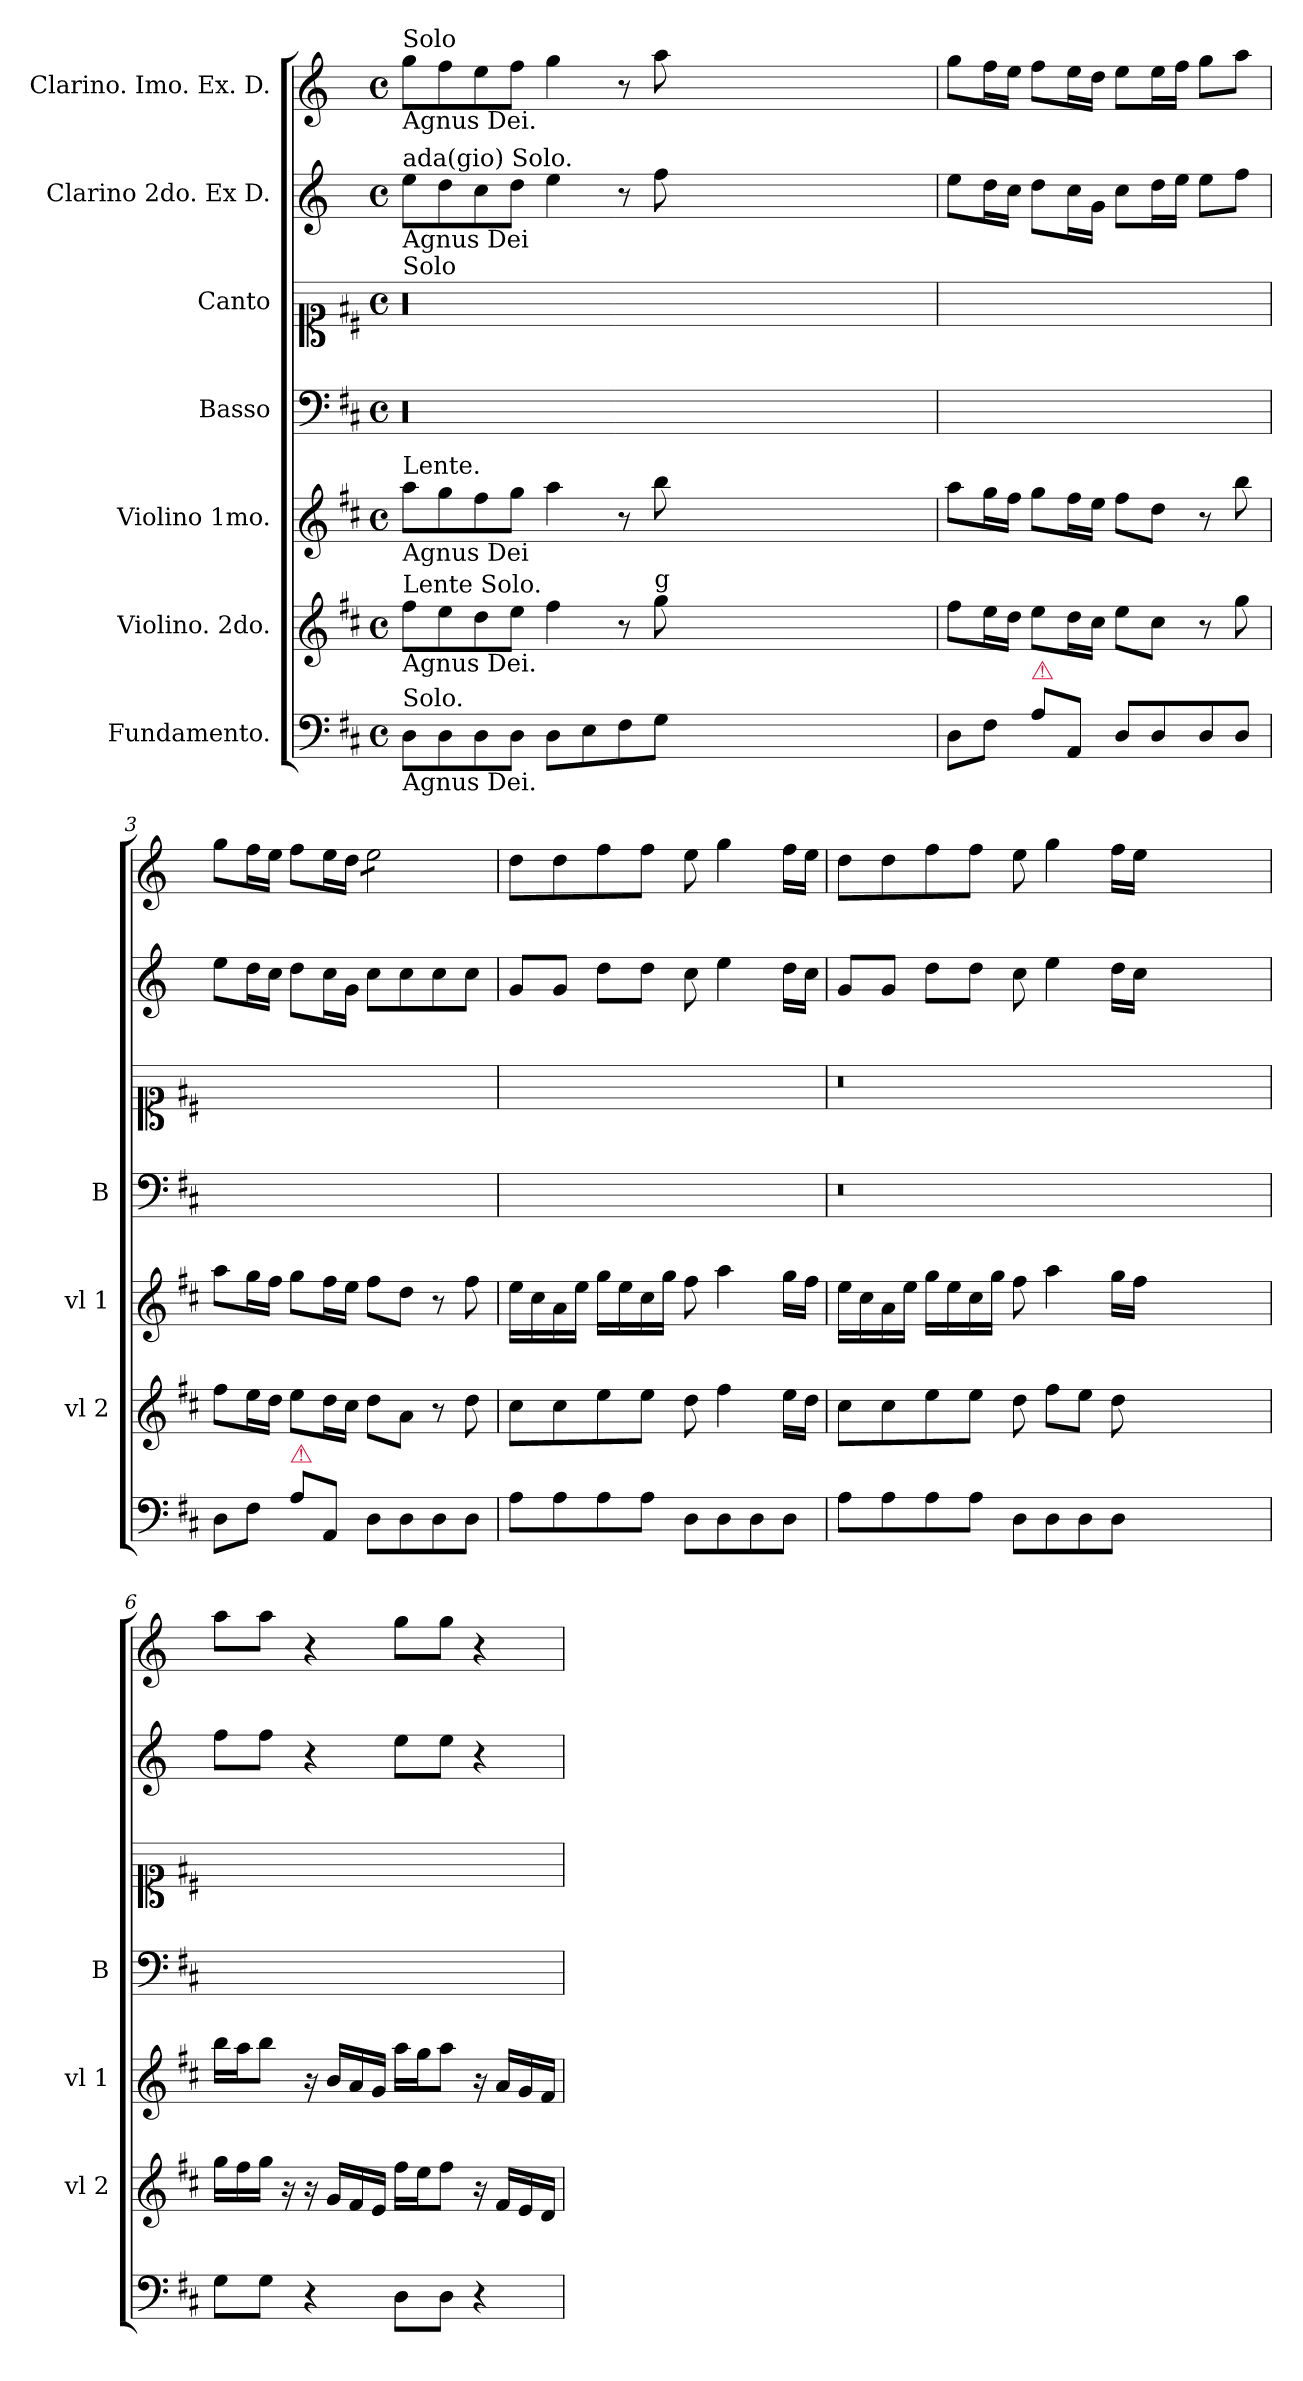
**kern	**kern	**kern	**kern	**kern	**kern	**kern
*part7	*part6	*part5	*part4	*part3	*part2	*part1
*staff7	*staff6	*staff5	*staff4	*staff3	*staff2	*staff1
*I"Fundamento.	*I"Violino. 2do.	*I"Violino 1mo.	*I"Basso	*I"Canto	*I"Clarino 2do. Ex D.	*I"Clarino. Imo. Ex. D.
*	*I'vl 2	*I'vl 1	*I'B	*	*	*
*clefF4	*clefG2	*clefG2	*clefF4	*clefC1	*clefG2	*clefG2
*	*	*	*	*	*ITrd-1c-2	*ITrd-1c-2
*k[f#c#]	*k[f#c#]	*k[f#c#]	*k[f#c#]	*k[f#c#]	*k[f#c#]	*k[f#c#]
*M4/4	*M4/4	*M4/4	*M4/4	*M4/4	*M4/4	*M4/4
*met(c)	*met(c)	*met(c)	*met(c)	*met(c)	*met(c)	*met(c)
=1	=1	=1	=1	=1	=1	=1
!	!	!	!	!	!	!LO:TX:b:t=Agnus Dei.
!	!	!	!	!	!	!LO:TX:a:t=Solo
!	!	!	!	!	!LO:TX:b:t=Agnus Dei	!
!	!	!	!	!	!LO:TX:a:t=ada(gio) Solo.	!
!	!	!	!	!LO:TX:a:t=Solo	!	!
!	!	!LO:TX:b:t=Agnus Dei	!	!	!	!
!	!	!LO:TX:a:t=Lente.	!	!	!	!
!	!LO:TX:b:t=Agnus Dei.	!	!	!	!	!
!	!LO:TX:a:t=Lente Solo.	!	!	!	!	!
!LO:TX:b:t=Agnus Dei.	!	!	!	!	!	!
!LO:TX:a:t=Solo.	!	!	!	!	!	!
8D\L	8ff#\L	8aa\L	00r	00r	8ff#\L	8aa\L
8D\	8ee\	8gg\	.	.	8ee\	8gg\
8D\	8dd\	8ff#\	.	.	8dd\	8ff#\
8D\J	8ee\J	8gg\J	.	.	8ee\J	8gg\J
8D\L	4ff#\	4aa\	.	.	4ff#\	4aa\
8E\	.	.	.	.	.	.
8F#\	8r	8r	.	.	8r	8r
!	!LO:TX:a:t=g	!	!	!	!	!
8G\J	8gg\	8bb\	.	.	8gg\	8bb\
0.ryy	0.ryy	0.ryy	.	.	0.ryy	0.ryy
=2	=2	=2	=2	=2	=2	=2
8D\L	8ff#\L	8aa\L	1ryy	1ryy	8ff#\L	8aa\L
8F#\J	16ee\L	16gg\L	.	.	16ee\L	16gg\L
.	16dd\JJ	16ff#\JJ	.	.	16dd\JJ	16ff#\JJ
!LO:TX:a:color=crimson:t=⚠	!	!	!	!	!	!
8A\L	8ee\L	8gg\L	.	.	8ee\L	8gg\L
8AA/J	16dd\L	16ff#\L	.	.	16dd\L	16ff#\L
.	16cc#\JJ	16ee\JJ	.	.	16a\JJ	16ee\JJ
8D/L	8ee\L	8ff#\L	.	.	8dd\L	8ff#\L
8D/	8cc#\J	8dd\J	.	.	16ee\L	16ff#\L
.	.	.	.	.	16ff#\JJ	16gg\JJ
8D/	8r	8r	.	.	8ff#\L	8aa\L
8D/J	8gg\	8bb\	.	.	8gg\J	8bb\J
=3	=3	=3	=3	=3	=3	=3
8D\L	8ff#\L	8aa\L	1ryy	1ryy	8ff#\L	8aa\L
8F#\J	16ee\L	16gg\L	.	.	16ee\L	16gg\L
.	16dd\JJ	16ff#\JJ	.	.	16dd\JJ	16ff#\JJ
!LO:TX:a:color=crimson:t=⚠	!	!	!	!	!	!
8A\L	8ee\L	8gg\L	.	.	8ee\L	8gg\L
8AA/J	16dd\L	16ff#\L	.	.	16dd\L	16ff#\L
.	16cc#\JJ	16ee\JJ	.	.	16a\JJ	16ee\JJ
*	*	*	*	*	*	*tremolo
8D\L	8dd\L	8ff#\L	.	.	8dd\L	8ff#\L
8D\	8a\J	8dd\J	.	.	8dd\	8ff#\
8D\	8r	8r	.	.	8dd\	8ff#\
8D\J	8dd\	8ff#\	.	.	8dd\J	8ff#\J
*	*	*	*	*	*	*Xtremolo
=4	=4	=4	=4	=4	=4	=4
8A\L	8cc#\L	16ee\LL	1ryy	1ryy	8a/L	8ee\L
.	.	16cc#\	.	.	.	.
8A\	8cc#\	16a\	.	.	8a/J	8ee\
.	.	16ee\JJ	.	.	.	.
8A\	8ee\	16gg\LL	.	.	8ee\L	8gg\
.	.	16ee\	.	.	.	.
8A\J	8ee\J	16cc#\	.	.	8ee\J	8gg\J
.	.	16gg\JJ	.	.	.	.
8D\L	8dd\	8ff#\	.	.	8dd\	8ff#\
8D\	4ff#\	4aa\	.	.	4ff#\	4aa\
8D\	.	.	.	.	.	.
8D\J	16ee\LL	16gg\LL	.	.	16ee\LL	16gg\LL
.	16dd\JJ	16ff#\JJ	.	.	16dd\JJ	16ff#\JJ
=5	=5	=5	=5	=5	=5	=5
8A\L	8cc#\L	16ee\LL	0r	0r	8a/L	8ee\L
.	.	16cc#\	.	.	.	.
8A\	8cc#\	16a\	.	.	8a/J	8ee\
.	.	16ee\JJ	.	.	.	.
8A\	8ee\	16gg\LL	.	.	8ee\L	8gg\
.	.	16ee\	.	.	.	.
8A\J	8ee\J	16cc#\	.	.	8ee\J	8gg\J
.	.	16gg\JJ	.	.	.	.
8D\L	8dd\	8ff#\	.	.	8dd\	8ff#\
8D\	8ff#\L	4aa\	.	.	4ff#\	4aa\
8D\	8ee\J	.	.	.	.	.
8D\J	8dd\	16gg\LL	.	.	16ee\LL	16gg\LL
.	.	16ff#\JJ	.	.	16dd\JJ	16ff#\JJ
1ryy	1ryy	1ryy	.	.	1ryy	1ryy
=6	=6	=6	=6	=6	=6	=6
8G\L	16gg\LL	16bb\LL	1ryy	1ryy	8gg\L	8bb\L
.	16ff#\	16aa\J	.	.	.	.
8G\J	16gg\JJ	8bb\J	.	.	8gg\J	8bb\J
.	16r	.	.	.	.	.
4r	16r	16r	.	.	4r	4r
.	16g/LL	16b/LL	.	.	.	.
.	16f#/	16a/	.	.	.	.
.	16e/JJ	16g/JJ	.	.	.	.
8D\L	16ff#\LL	16aa\LL	.	.	8ff#\L	8aa\L
.	16ee\J	16gg\J	.	.	.	.
8D\J	8ff#\J	8aa\J	.	.	8ff#\J	8aa\J
4r	16r	16r	.	.	4r	4r
.	16f#/LL	16a/LL	.	.	.	.
.	16e/	16g/	.	.	.	.
.	16d/JJ	16f#/JJ	.	.	.	.
=	=	=	=	=	=	=
*-	*-	*-	*-	*-	*-	*-
